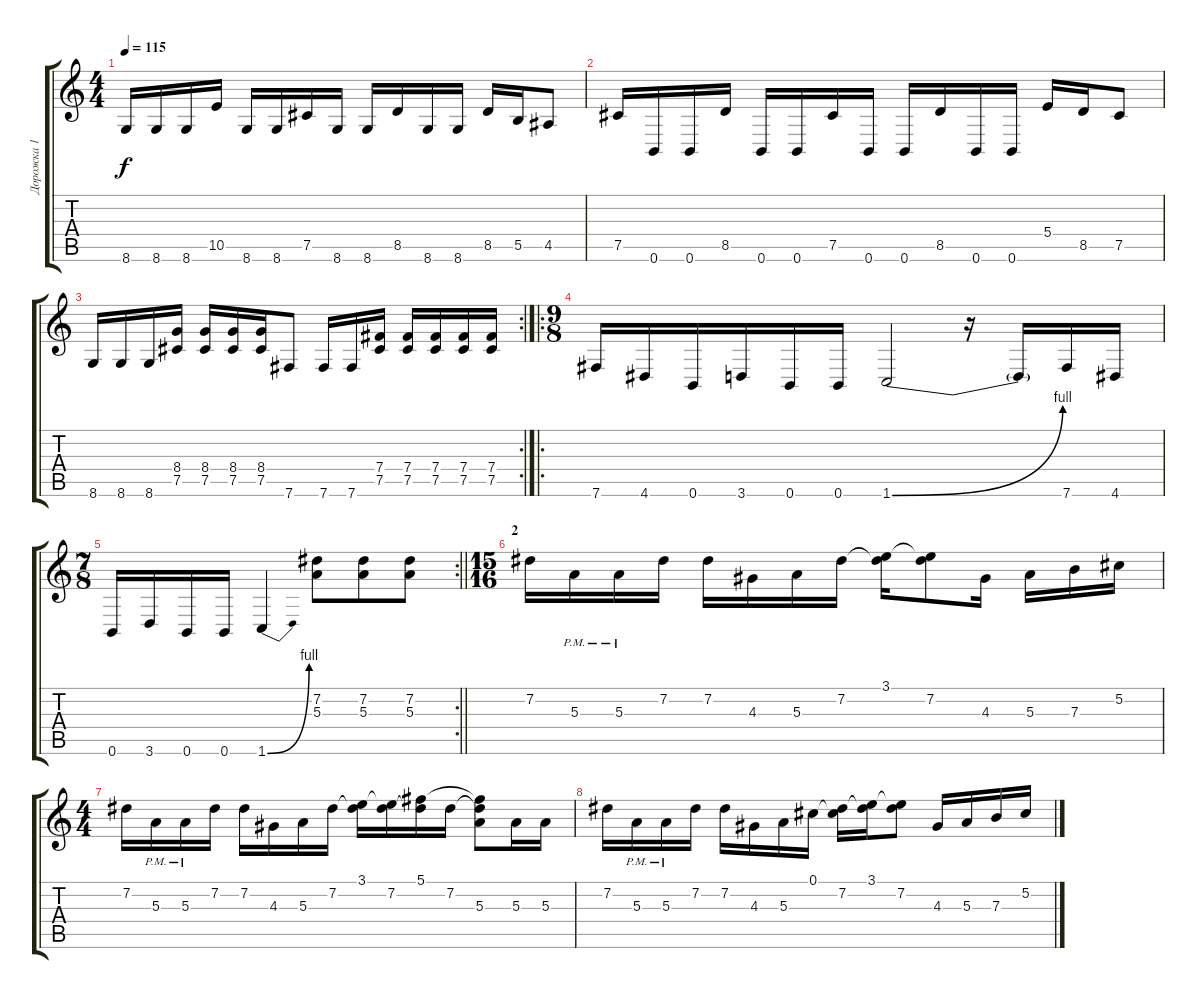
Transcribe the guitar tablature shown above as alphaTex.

\track ("Дорожка 1" "Дорожка 1") {instrument distortionguitar}
\staff {score tabs}
\tuning (Db4 Ab3 E3 B2 Gb2 B1) {hide}
\ts (4 4)
\tempo 115
\clef g2
\ks c
8.6.16{dy f} 8.6.16 8.6.16 10.5.16 8.6.16 8.6.16 7.5.16 8.6.16 8.6.16 8.5.16 8.6.16 8.6.16 8.5.16 5.5.16 4.5.8 |
7.5.16 0.6.16 0.6.16 8.5.16 0.6.16 0.6.16 7.5.16 0.6.16 0.6.16 8.5.16 0.6.16 0.6.16 5.4.16 8.5.16 7.5.8 |
\rc 2
8.6.16 8.6.16 8.6.16 (8.4 7.5).16 (8.4 7.5).16 (8.4 7.5).16 (8.4 7.5).16 7.6.8 7.6.16 7.6.16 (7.4 7.5).16 (7.4 7.5).16 (7.4 7.5).16 (7.4 7.5).16 (7.4 7.5).16 |
\ro
\ts (9 8)
7.6.16 4.6.16 0.6.16 3.6.16 0.6.16 0.6.16 1.6{be (bend 0 0 60 4)}.2 r.16 1.6{t}.16 7.6.16 4.6.16 |
\rc 2
\ts (7 8)
\barLineRight lightlight
0.6.16 3.6.16 0.6.16 0.6.16 1.6{be (bend 0 0 60 4)}.4 (7.2 5.3).8 (7.2 5.3).8 (7.2 5.3).8 |
\ts (15 16)
\section ("" "2")
7.2.16 5.3{pm}.16 5.3{pm}.16 7.2.16 7.2.16 4.3.16 5.3.16 7.2.16 (3.1 7.2{t}).16 (3.1{t} 7.2).8 4.3.16 5.3.16 7.3.16 5.2.16 |
\ts (4 4)
7.2.16 5.3{pm}.16 5.3{pm}.16 7.2.16 7.2.16 4.3.16 5.3.16 7.2.16 (3.1 7.2{t}).16 (3.1{t} 7.2).16 (5.1 7.2{t}).16 7.2.16 (5.1{t} 7.2{t} 5.3).8 5.3.16 5.3.16 |
7.2.16 5.3{pm}.16 5.3{pm}.16 7.2.16 7.2.16 4.3.16 5.3.16 0.1.16 (0.1{t} 7.2).16 (3.1 7.2{t}).16 (3.1{t} 7.2).8 4.3.16 5.3.16 7.3.16 5.2.16
